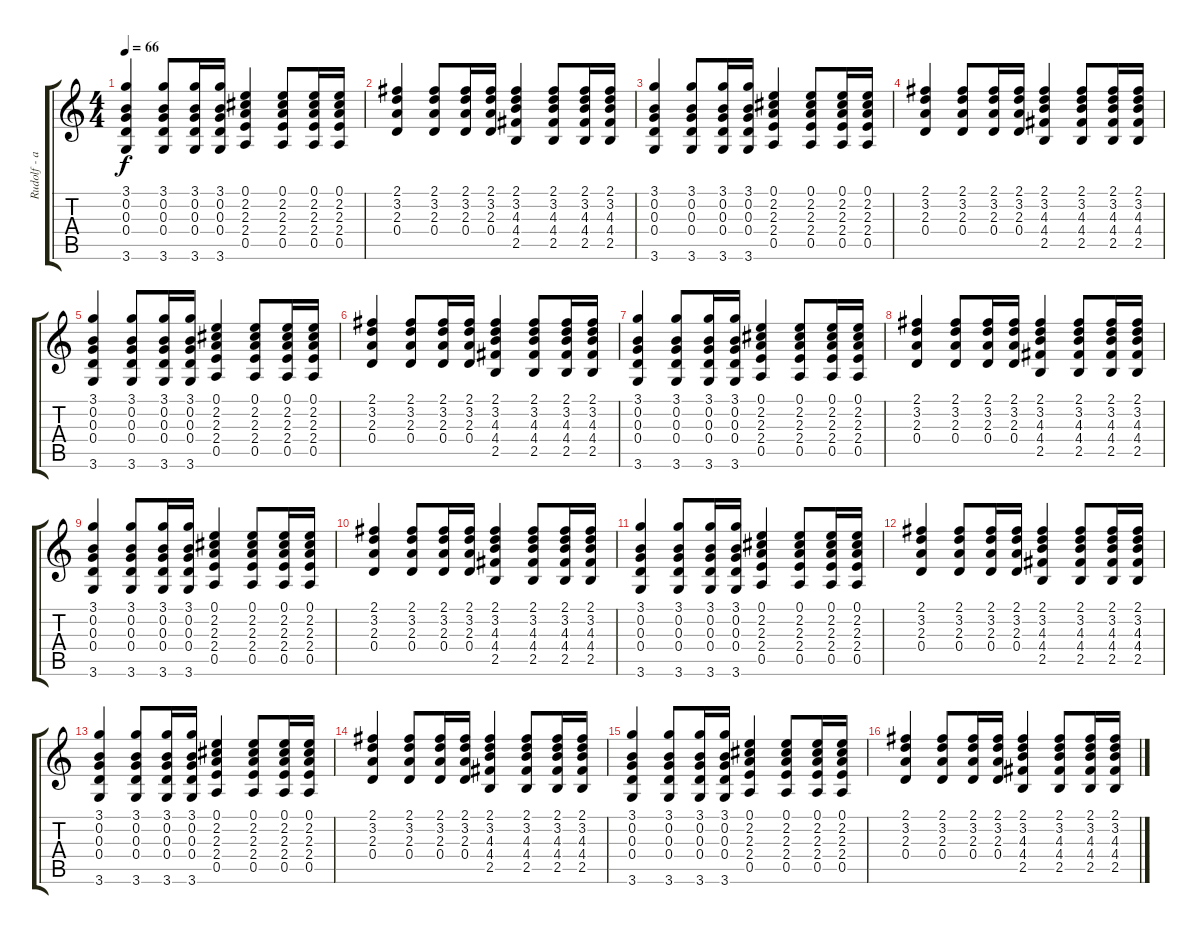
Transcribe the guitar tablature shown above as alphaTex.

\track ("Rudolf - akkustik" "Rudolf - a") {instrument acousticguitarsteel}
\staff {score tabs}
\tuning (E4 B3 G3 D3 A2 E2) {hide}
\ts (4 4)
\tempo 66
\clef g2
\ks c
(3.1 0.2 0.3 0.4 3.6).4{dy f} (3.1 0.2 0.3 0.4 3.6).8 (3.1 0.2 0.3 0.4 3.6).16 (3.1 0.2 0.3 0.4 3.6).16 (0.1 2.2 2.3 2.4 0.5).4 (0.1 2.2 2.3 2.4 0.5).8 (0.1 2.2 2.3 2.4 0.5).16 (0.1 2.2 2.3 2.4 0.5).16 |
(2.1 3.2 2.3 0.4).4 (2.1 3.2 2.3 0.4).8 (2.1 3.2 2.3 0.4).16 (2.1 3.2 2.3 0.4).16 (2.1 3.2 4.3 4.4 2.5).4 (2.1 3.2 4.3 4.4 2.5).8 (2.1 3.2 4.3 4.4 2.5).16 (2.1 3.2 4.3 4.4 2.5).16 |
(3.1 0.2 0.3 0.4 3.6).4 (3.1 0.2 0.3 0.4 3.6).8 (3.1 0.2 0.3 0.4 3.6).16 (3.1 0.2 0.3 0.4 3.6).16 (0.1 2.2 2.3 2.4 0.5).4 (0.1 2.2 2.3 2.4 0.5).8 (0.1 2.2 2.3 2.4 0.5).16 (0.1 2.2 2.3 2.4 0.5).16 |
(2.1 3.2 2.3 0.4).4 (2.1 3.2 2.3 0.4).8 (2.1 3.2 2.3 0.4).16 (2.1 3.2 2.3 0.4).16 (2.1 3.2 4.3 4.4 2.5).4 (2.1 3.2 4.3 4.4 2.5).8 (2.1 3.2 4.3 4.4 2.5).16 (2.1 3.2 4.3 4.4 2.5).16 |
(3.1 0.2 0.3 0.4 3.6).4 (3.1 0.2 0.3 0.4 3.6).8 (3.1 0.2 0.3 0.4 3.6).16 (3.1 0.2 0.3 0.4 3.6).16 (0.1 2.2 2.3 2.4 0.5).4 (0.1 2.2 2.3 2.4 0.5).8 (0.1 2.2 2.3 2.4 0.5).16 (0.1 2.2 2.3 2.4 0.5).16 |
(2.1 3.2 2.3 0.4).4 (2.1 3.2 2.3 0.4).8 (2.1 3.2 2.3 0.4).16 (2.1 3.2 2.3 0.4).16 (2.1 3.2 4.3 4.4 2.5).4 (2.1 3.2 4.3 4.4 2.5).8 (2.1 3.2 4.3 4.4 2.5).16 (2.1 3.2 4.3 4.4 2.5).16 |
(3.1 0.2 0.3 0.4 3.6).4 (3.1 0.2 0.3 0.4 3.6).8 (3.1 0.2 0.3 0.4 3.6).16 (3.1 0.2 0.3 0.4 3.6).16 (0.1 2.2 2.3 2.4 0.5).4 (0.1 2.2 2.3 2.4 0.5).8 (0.1 2.2 2.3 2.4 0.5).16 (0.1 2.2 2.3 2.4 0.5).16 |
(2.1 3.2 2.3 0.4).4 (2.1 3.2 2.3 0.4).8 (2.1 3.2 2.3 0.4).16 (2.1 3.2 2.3 0.4).16 (2.1 3.2 4.3 4.4 2.5).4 (2.1 3.2 4.3 4.4 2.5).8 (2.1 3.2 4.3 4.4 2.5).16 (2.1 3.2 4.3 4.4 2.5).16 |
(3.1 0.2 0.3 0.4 3.6).4 (3.1 0.2 0.3 0.4 3.6).8 (3.1 0.2 0.3 0.4 3.6).16 (3.1 0.2 0.3 0.4 3.6).16 (0.1 2.2 2.3 2.4 0.5).4 (0.1 2.2 2.3 2.4 0.5).8 (0.1 2.2 2.3 2.4 0.5).16 (0.1 2.2 2.3 2.4 0.5).16 |
(2.1 3.2 2.3 0.4).4 (2.1 3.2 2.3 0.4).8 (2.1 3.2 2.3 0.4).16 (2.1 3.2 2.3 0.4).16 (2.1 3.2 4.3 4.4 2.5).4 (2.1 3.2 4.3 4.4 2.5).8 (2.1 3.2 4.3 4.4 2.5).16 (2.1 3.2 4.3 4.4 2.5).16 |
(3.1 0.2 0.3 0.4 3.6).4 (3.1 0.2 0.3 0.4 3.6).8 (3.1 0.2 0.3 0.4 3.6).16 (3.1 0.2 0.3 0.4 3.6).16 (0.1 2.2 2.3 2.4 0.5).4 (0.1 2.2 2.3 2.4 0.5).8 (0.1 2.2 2.3 2.4 0.5).16 (0.1 2.2 2.3 2.4 0.5).16 |
(2.1 3.2 2.3 0.4).4 (2.1 3.2 2.3 0.4).8 (2.1 3.2 2.3 0.4).16 (2.1 3.2 2.3 0.4).16 (2.1 3.2 4.3 4.4 2.5).4 (2.1 3.2 4.3 4.4 2.5).8 (2.1 3.2 4.3 4.4 2.5).16 (2.1 3.2 4.3 4.4 2.5).16 |
(3.1 0.2 0.3 0.4 3.6).4 (3.1 0.2 0.3 0.4 3.6).8 (3.1 0.2 0.3 0.4 3.6).16 (3.1 0.2 0.3 0.4 3.6).16 (0.1 2.2 2.3 2.4 0.5).4 (0.1 2.2 2.3 2.4 0.5).8 (0.1 2.2 2.3 2.4 0.5).16 (0.1 2.2 2.3 2.4 0.5).16 |
(2.1 3.2 2.3 0.4).4 (2.1 3.2 2.3 0.4).8 (2.1 3.2 2.3 0.4).16 (2.1 3.2 2.3 0.4).16 (2.1 3.2 4.3 4.4 2.5).4 (2.1 3.2 4.3 4.4 2.5).8 (2.1 3.2 4.3 4.4 2.5).16 (2.1 3.2 4.3 4.4 2.5).16 |
(3.1 0.2 0.3 0.4 3.6).4 (3.1 0.2 0.3 0.4 3.6).8 (3.1 0.2 0.3 0.4 3.6).16 (3.1 0.2 0.3 0.4 3.6).16 (0.1 2.2 2.3 2.4 0.5).4 (0.1 2.2 2.3 2.4 0.5).8 (0.1 2.2 2.3 2.4 0.5).16 (0.1 2.2 2.3 2.4 0.5).16 |
(2.1 3.2 2.3 0.4).4 (2.1 3.2 2.3 0.4).8 (2.1 3.2 2.3 0.4).16 (2.1 3.2 2.3 0.4).16 (2.1 3.2 4.3 4.4 2.5).4 (2.1 3.2 4.3 4.4 2.5).8 (2.1 3.2 4.3 4.4 2.5).16 (2.1 3.2 4.3 4.4 2.5).16
